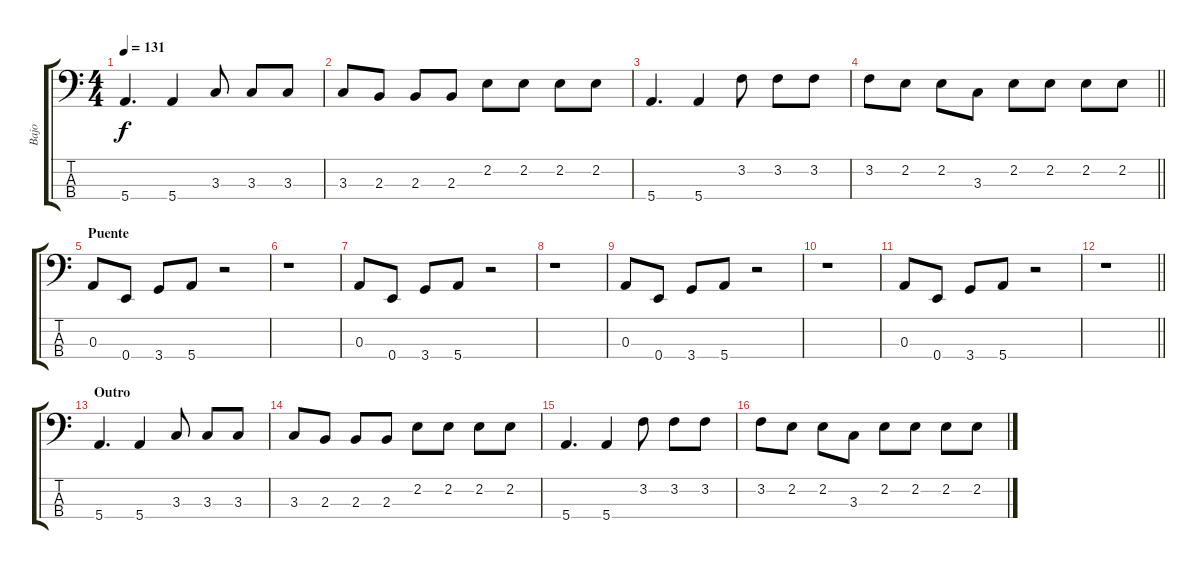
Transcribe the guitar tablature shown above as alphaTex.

\track ("Bajo" "Bajo") {instrument electricbassfinger}
\staff {score tabs}
\tuning (G2 D2 A1 E1) {hide}
\ts (4 4)
\tempo 131
\clef f4
\ks aminor
5.4.4{d dy f} 5.4.4 3.3.8 3.3.8 3.3.8 |
3.3.8 2.3.8 2.3.8 2.3.8 2.2.8 2.2.8 2.2.8 2.2.8 |
5.4.4{d} 5.4.4 3.2.8 3.2.8 3.2.8 |
\barLineRight lightlight
3.2.8 2.2.8 2.2.8 3.3.8 2.2.8 2.2.8 2.2.8 2.2.8 |
\section ("" "Puente")
0.3.8 0.4.8 3.4.8 5.4.8 r.2 |
r.1 |
0.3.8 0.4.8 3.4.8 5.4.8 r.2 |
r.1 |
0.3.8 0.4.8 3.4.8 5.4.8 r.2 |
r.1 |
0.3.8 0.4.8 3.4.8 5.4.8 r.2 |
\barLineRight lightlight
r.1 |
\section ("" "Outro")
5.4.4{d} 5.4.4 3.3.8 3.3.8 3.3.8 |
3.3.8 2.3.8 2.3.8 2.3.8 2.2.8 2.2.8 2.2.8 2.2.8 |
5.4.4{d} 5.4.4 3.2.8 3.2.8 3.2.8 |
3.2.8 2.2.8 2.2.8 3.3.8 2.2.8 2.2.8 2.2.8 2.2.8
